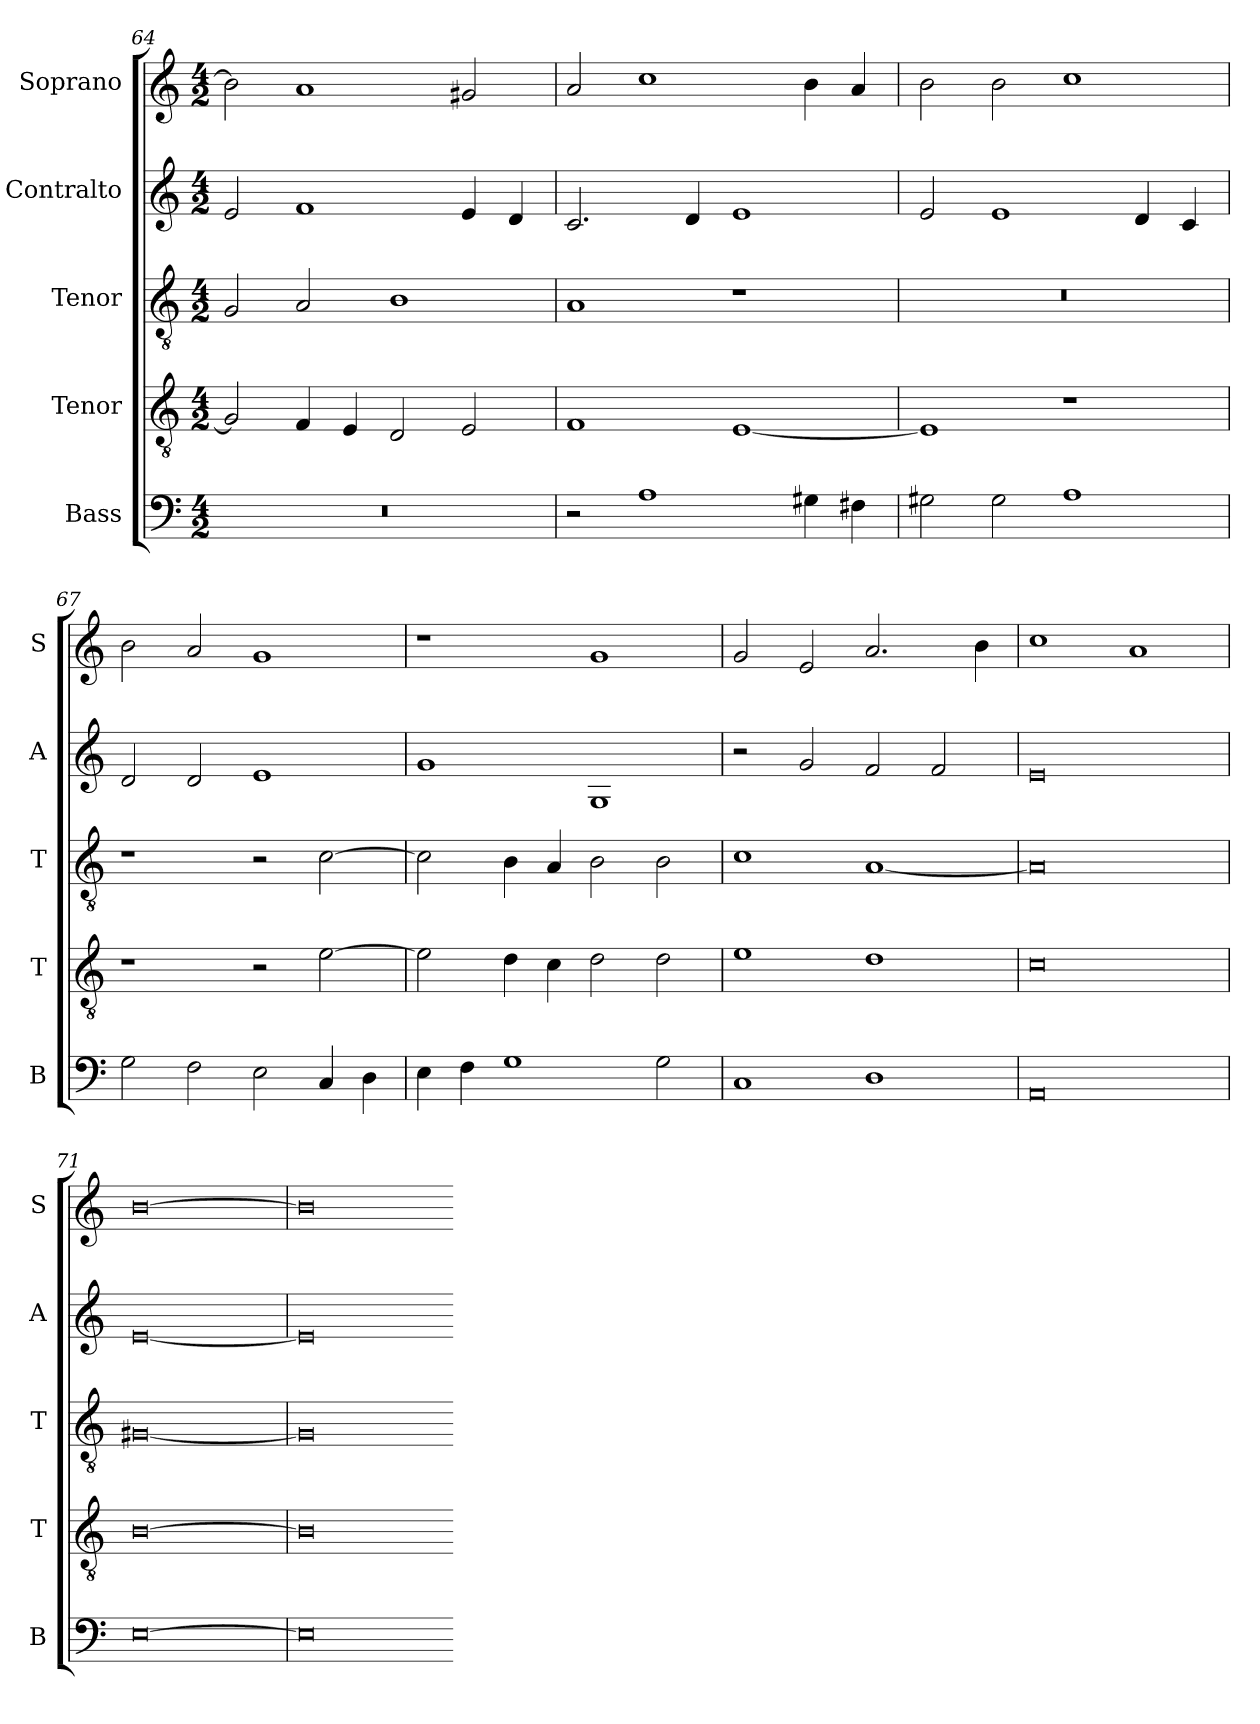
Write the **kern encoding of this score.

**kern	**kern	**kern	**kern	**kern
*part5	*part4	*part3	*part2	*part1
*staff5	*staff4	*staff3	*staff2	*staff1
*I"Bass	*I"Tenor	*I"Tenor	*I"Contralto	*I"Soprano
*I'B	*I'T	*I'T	*I'A	*I'S
*clefF4	*clefGv2	*clefGv2	*clefG2	*clefG2
*k[]	*k[]	*k[]	*k[]	*k[]
*E:phr	*E:phr	*E:phr	*E:phr	*E:phr
*M4/2	*M4/2	*M4/2	*M4/2	*M4/2
=64	=64	=64	=64	=64
0r	2G]	2G	2e	2b]
.	4F	2A	1f	1a
.	4E	.	.	.
.	2D	1B	.	.
.	2E	.	4e	2g#X
.	.	.	4d	.
=65	=65	=65	=65	=65
2r	1F	1A	2.c	2a
1A	.	.	.	1cc
.	.	.	4d	.
.	[1E	1r	1e	.
4G#X	.	.	.	4b
4F#X	.	.	.	4a
=66	=66	=66	=66	=66
2G#X	1E]	0r	2e	2b
2G#	.	.	1e	2b
1A	1r	.	.	1cc
.	.	.	4d	.
.	.	.	4c	.
=67	=67	=67	=67	=67
2G	1r	1r	2d	2b
2F	.	.	2d	2a
2E	2r	2r	1e	1g
4C	[2e	[2c	.	.
4D	.	.	.	.
=68	=68	=68	=68	=68
4E	2e]	2c]	1g	1r
4F	.	.	.	.
1G	4d	4B	.	.
.	4c	4A	.	.
.	2d	2B	1G	1g
2G	2d	2B	.	.
=69	=69	=69	=69	=69
1C	1e	1c	2r	2g
.	.	.	2g	2e
1D	1d	[1A	2f	2.a
.	.	.	2f	.
.	.	.	.	4b
=70	=70	=70	=70	=70
0AA	0c	0A]	0e	1cc
.	.	.	.	1a
=71	=71	=71	=71	=71
[0E	[0B	[0G#X	[0e	[0b
=72	=72	=72	=72	=72
0E]	0B]	0G#]	0e]	0b]
=-	=-	=-	=-	=-
*-	*-	*-	*-	*-
